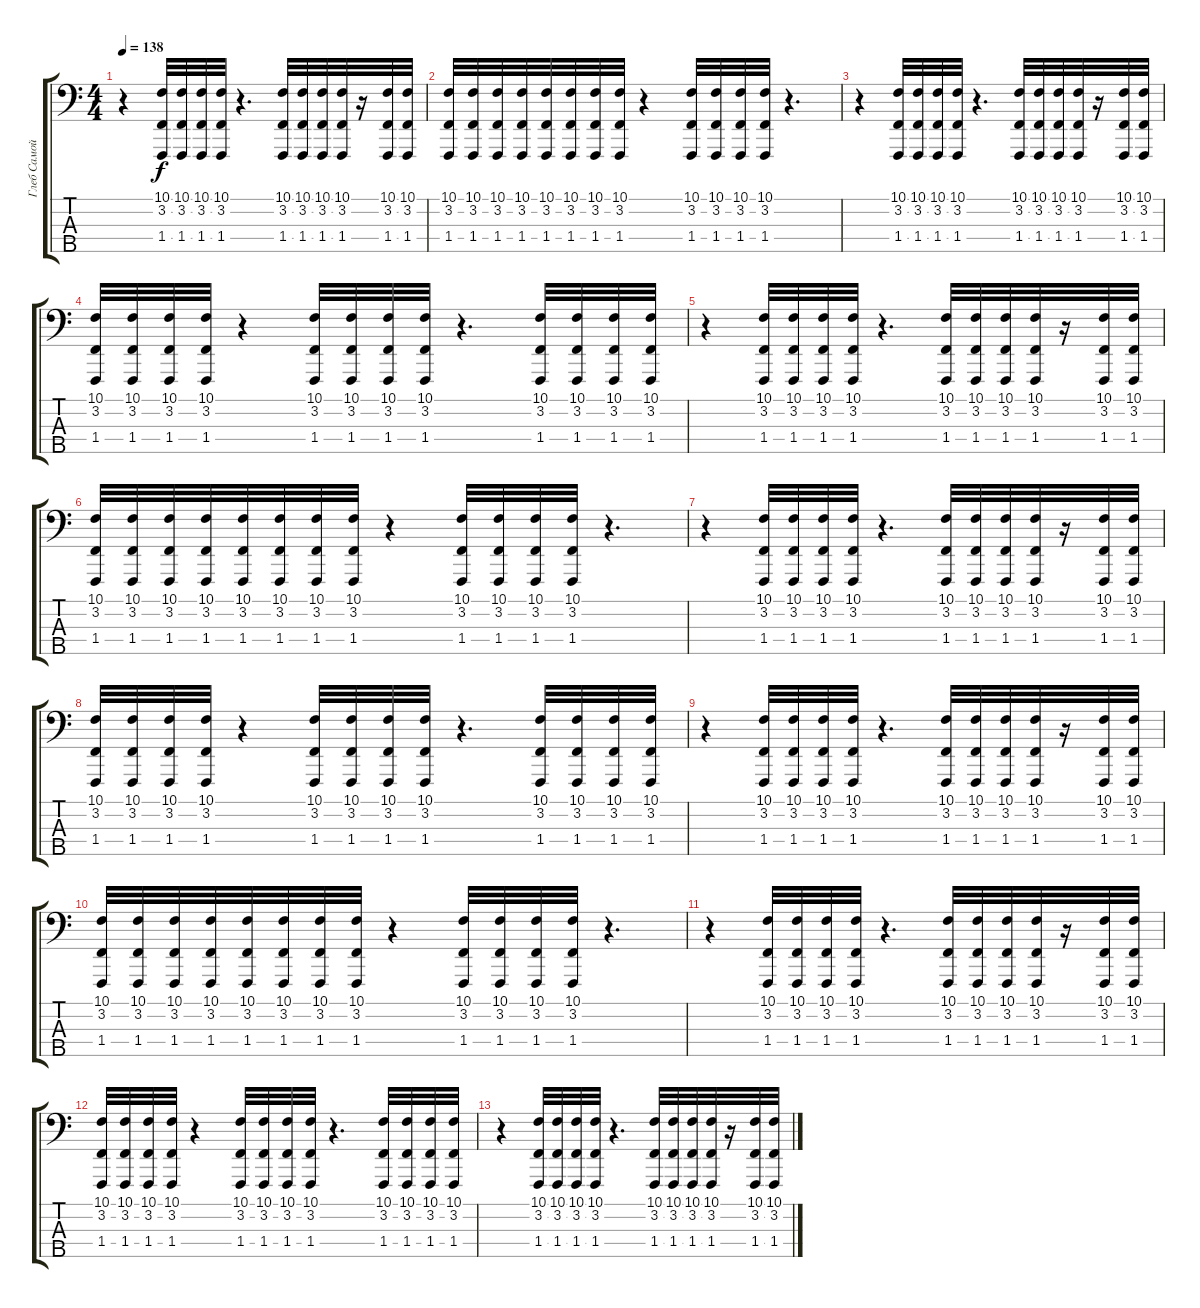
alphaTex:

\track ("Глеб Самойлов (fx)" "Глеб Самой") {instrument lead2sawtooth}
\staff {score tabs}
\tuning (G2 D2 A1 E1 B0) {hide}
\ts (4 4)
\tempo 138
\clef f4
\ks c
r.4{dy f} (10.1 3.2 1.4).32 (10.1 3.2 1.4).32 (10.1 3.2 1.4).32 (10.1 3.2 1.4).32 r.4{d} (10.1 3.2 1.4).32 (10.1 3.2 1.4).32 (10.1 3.2 1.4).32 (10.1 3.2 1.4).32 r.16 (10.1 3.2 1.4).32 (10.1 3.2 1.4).32 |
(10.1 3.2 1.4).32 (10.1 3.2 1.4).32 (10.1 3.2 1.4).32 (10.1 3.2 1.4).32 (10.1 3.2 1.4).32 (10.1 3.2 1.4).32 (10.1 3.2 1.4).32 (10.1 3.2 1.4).32 r.4 (10.1 3.2 1.4).32 (10.1 3.2 1.4).32 (10.1 3.2 1.4).32 (10.1 3.2 1.4).32 r.4{d} |
r.4 (10.1 3.2 1.4).32 (10.1 3.2 1.4).32 (10.1 3.2 1.4).32 (10.1 3.2 1.4).32 r.4{d} (10.1 3.2 1.4).32 (10.1 3.2 1.4).32 (10.1 3.2 1.4).32 (10.1 3.2 1.4).32 r.16 (10.1 3.2 1.4).32 (10.1 3.2 1.4).32 |
(10.1 3.2 1.4).32 (10.1 3.2 1.4).32 (10.1 3.2 1.4).32 (10.1 3.2 1.4).32 r.4 (10.1 3.2 1.4).32 (10.1 3.2 1.4).32 (10.1 3.2 1.4).32 (10.1 3.2 1.4).32 r.4{d} (10.1 3.2 1.4).32 (10.1 3.2 1.4).32 (10.1 3.2 1.4).32 (10.1 3.2 1.4).32 |
r.4 (10.1 3.2 1.4).32 (10.1 3.2 1.4).32 (10.1 3.2 1.4).32 (10.1 3.2 1.4).32 r.4{d} (10.1 3.2 1.4).32 (10.1 3.2 1.4).32 (10.1 3.2 1.4).32 (10.1 3.2 1.4).32 r.16 (10.1 3.2 1.4).32 (10.1 3.2 1.4).32 |
(10.1 3.2 1.4).32 (10.1 3.2 1.4).32 (10.1 3.2 1.4).32 (10.1 3.2 1.4).32 (10.1 3.2 1.4).32 (10.1 3.2 1.4).32 (10.1 3.2 1.4).32 (10.1 3.2 1.4).32 r.4 (10.1 3.2 1.4).32 (10.1 3.2 1.4).32 (10.1 3.2 1.4).32 (10.1 3.2 1.4).32 r.4{d} |
r.4 (10.1 3.2 1.4).32 (10.1 3.2 1.4).32 (10.1 3.2 1.4).32 (10.1 3.2 1.4).32 r.4{d} (10.1 3.2 1.4).32 (10.1 3.2 1.4).32 (10.1 3.2 1.4).32 (10.1 3.2 1.4).32 r.16 (10.1 3.2 1.4).32 (10.1 3.2 1.4).32 |
(10.1 3.2 1.4).32 (10.1 3.2 1.4).32 (10.1 3.2 1.4).32 (10.1 3.2 1.4).32 r.4 (10.1 3.2 1.4).32 (10.1 3.2 1.4).32 (10.1 3.2 1.4).32 (10.1 3.2 1.4).32 r.4{d} (10.1 3.2 1.4).32 (10.1 3.2 1.4).32 (10.1 3.2 1.4).32 (10.1 3.2 1.4).32 |
r.4 (10.1 3.2 1.4).32 (10.1 3.2 1.4).32 (10.1 3.2 1.4).32 (10.1 3.2 1.4).32 r.4{d} (10.1 3.2 1.4).32 (10.1 3.2 1.4).32 (10.1 3.2 1.4).32 (10.1 3.2 1.4).32 r.16 (10.1 3.2 1.4).32 (10.1 3.2 1.4).32 |
(10.1 3.2 1.4).32 (10.1 3.2 1.4).32 (10.1 3.2 1.4).32 (10.1 3.2 1.4).32 (10.1 3.2 1.4).32 (10.1 3.2 1.4).32 (10.1 3.2 1.4).32 (10.1 3.2 1.4).32 r.4 (10.1 3.2 1.4).32 (10.1 3.2 1.4).32 (10.1 3.2 1.4).32 (10.1 3.2 1.4).32 r.4{d} |
r.4 (10.1 3.2 1.4).32 (10.1 3.2 1.4).32 (10.1 3.2 1.4).32 (10.1 3.2 1.4).32 r.4{d} (10.1 3.2 1.4).32 (10.1 3.2 1.4).32 (10.1 3.2 1.4).32 (10.1 3.2 1.4).32 r.16 (10.1 3.2 1.4).32 (10.1 3.2 1.4).32 |
(10.1 3.2 1.4).32 (10.1 3.2 1.4).32 (10.1 3.2 1.4).32 (10.1 3.2 1.4).32 r.4 (10.1 3.2 1.4).32 (10.1 3.2 1.4).32 (10.1 3.2 1.4).32 (10.1 3.2 1.4).32 r.4{d} (10.1 3.2 1.4).32 (10.1 3.2 1.4).32 (10.1 3.2 1.4).32 (10.1 3.2 1.4).32 |
r.4 (10.1 3.2 1.4).32 (10.1 3.2 1.4).32 (10.1 3.2 1.4).32 (10.1 3.2 1.4).32 r.4{d} (10.1 3.2 1.4).32 (10.1 3.2 1.4).32 (10.1 3.2 1.4).32 (10.1 3.2 1.4).32 r.16 (10.1 3.2 1.4).32 (10.1 3.2 1.4).32
